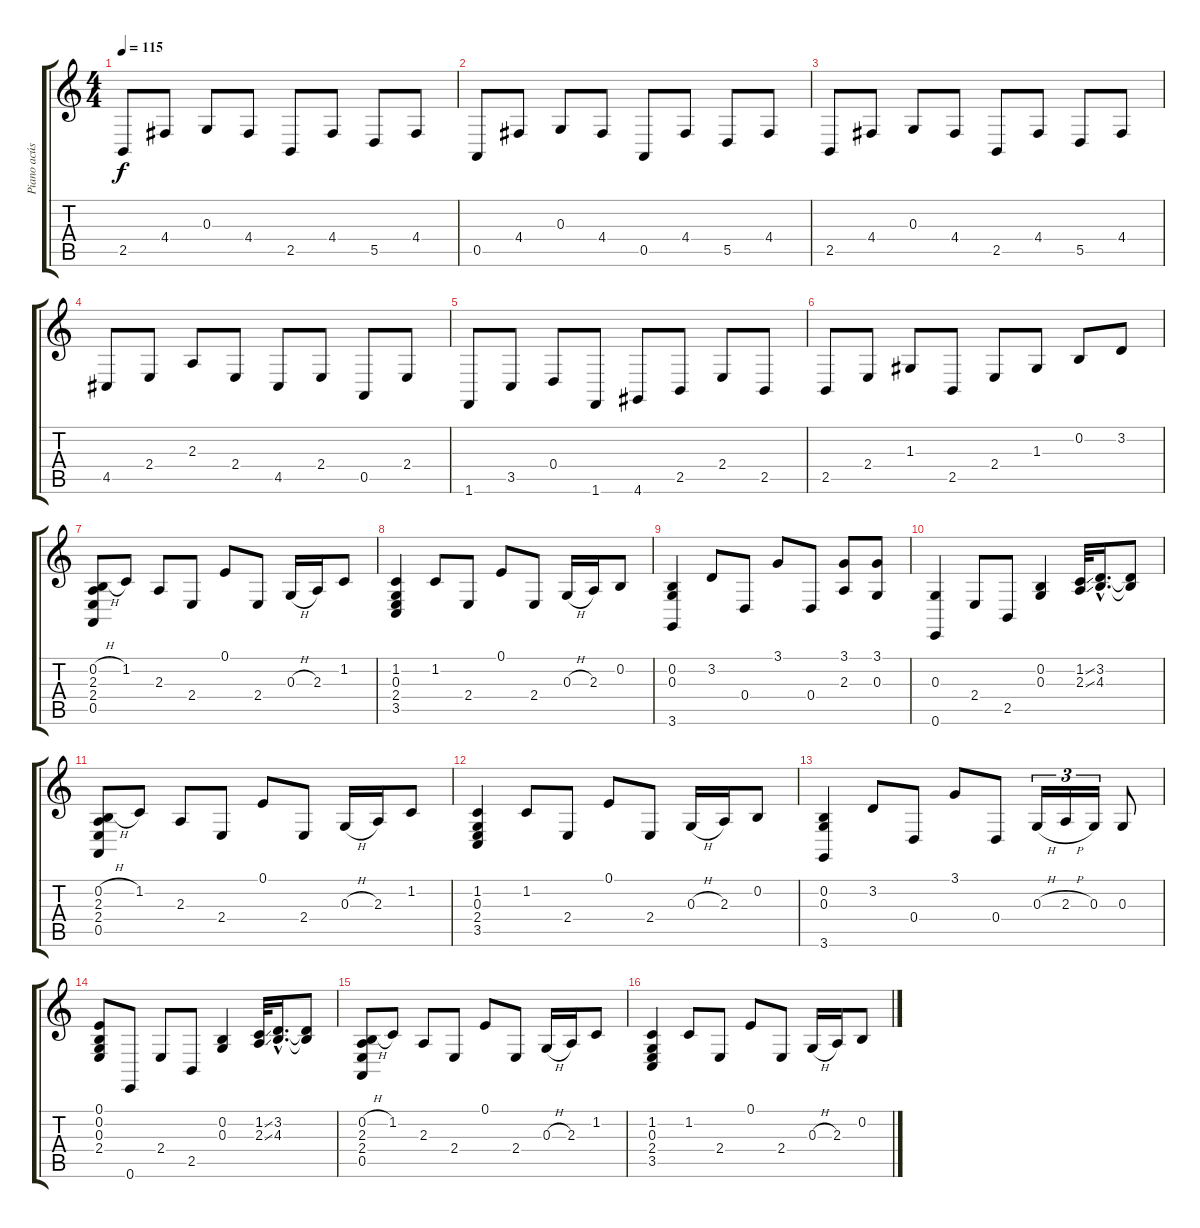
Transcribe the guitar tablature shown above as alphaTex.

\track ("Piano acústico" "Piano acús") {instrument acousticgrandpiano}
\staff {score tabs}
\tuning (E4 B3 G3 D3 A2 E2) {hide}
\ts (4 4)
\tempo 115
\clef g2
\ks c
2.5.8{dy f} 4.4.8 0.3.8 4.4.8 2.5.8 4.4.8 5.5.8 4.4.8 |
0.5.8 4.4.8 0.3.8 4.4.8 0.5.8 4.4.8 5.5.8 4.4.8 |
2.5.8 4.4.8 0.3.8 4.4.8 2.5.8 4.4.8 5.5.8 4.4.8 |
4.5.8{volume 12} 2.4.8 2.3.8 2.4.8 4.5.8 2.4.8 0.5.8 2.4.8 |
1.6.8 3.5.8 0.4.8 1.6.8 4.6.8 2.5.8 2.4.8 2.5.8 |
2.5.8 2.4.8 1.3.8 2.5.8 2.4.8 1.3.8 0.2.8 3.2.8{volume 16 balance 0} |
(0.2{h} 2.3 2.4 0.5).8 1.2.8 2.3.8 2.4.8 0.1.8 2.4.8 0.3{h}.16 2.3.16 1.2.8 |
(1.2 0.3 2.4 3.5).4 1.2.8 2.4.8 0.1.8 2.4.8 0.3{h}.16 2.3.16 0.2.8 |
(0.2 0.3 3.6).4 3.2.8 0.4.8 3.1.8 0.4.8 (3.1 2.3).8 (3.1 0.3).8 |
(0.3 0.6).4 2.4.8 2.5.8 (0.2 0.3).4 (1.2{ss} 2.3{ss}).32 (3.2{hac} 4.3{hac}).16{d} (3.2{t} 4.3{t}).8 |
(0.2{h} 2.3 2.4 0.5).8 1.2.8 2.3.8 2.4.8 0.1.8 2.4.8 0.3{h}.16 2.3.16 1.2.8 |
(1.2 0.3 2.4 3.5).4 1.2.8 2.4.8 0.1.8 2.4.8 0.3{h}.16 2.3.16 0.2.8 |
(0.2 0.3 3.6).4 3.2.8 0.4.8 3.1.8 0.4.8 0.3{h}.16{tu (3 2)} 2.3{h}.16{tu (3 2)} 0.3.16{tu (3 2)} 0.3.8 |
(0.1 0.2 0.3 2.4).8 0.6.8 2.4.8 2.5.8 (0.2 0.3).4 (1.2{ss} 2.3{ss}).32 (3.2{hac} 4.3{hac}).16{d} (3.2{t} 4.3{t}).8 |
(0.2{h} 2.3 2.4 0.5).8 1.2.8 2.3.8 2.4.8 0.1.8 2.4.8 0.3{h}.16 2.3.16 1.2.8 |
(1.2 0.3 2.4 3.5).4 1.2.8 2.4.8 0.1.8 2.4.8 0.3{h}.16 2.3.16 0.2.8
